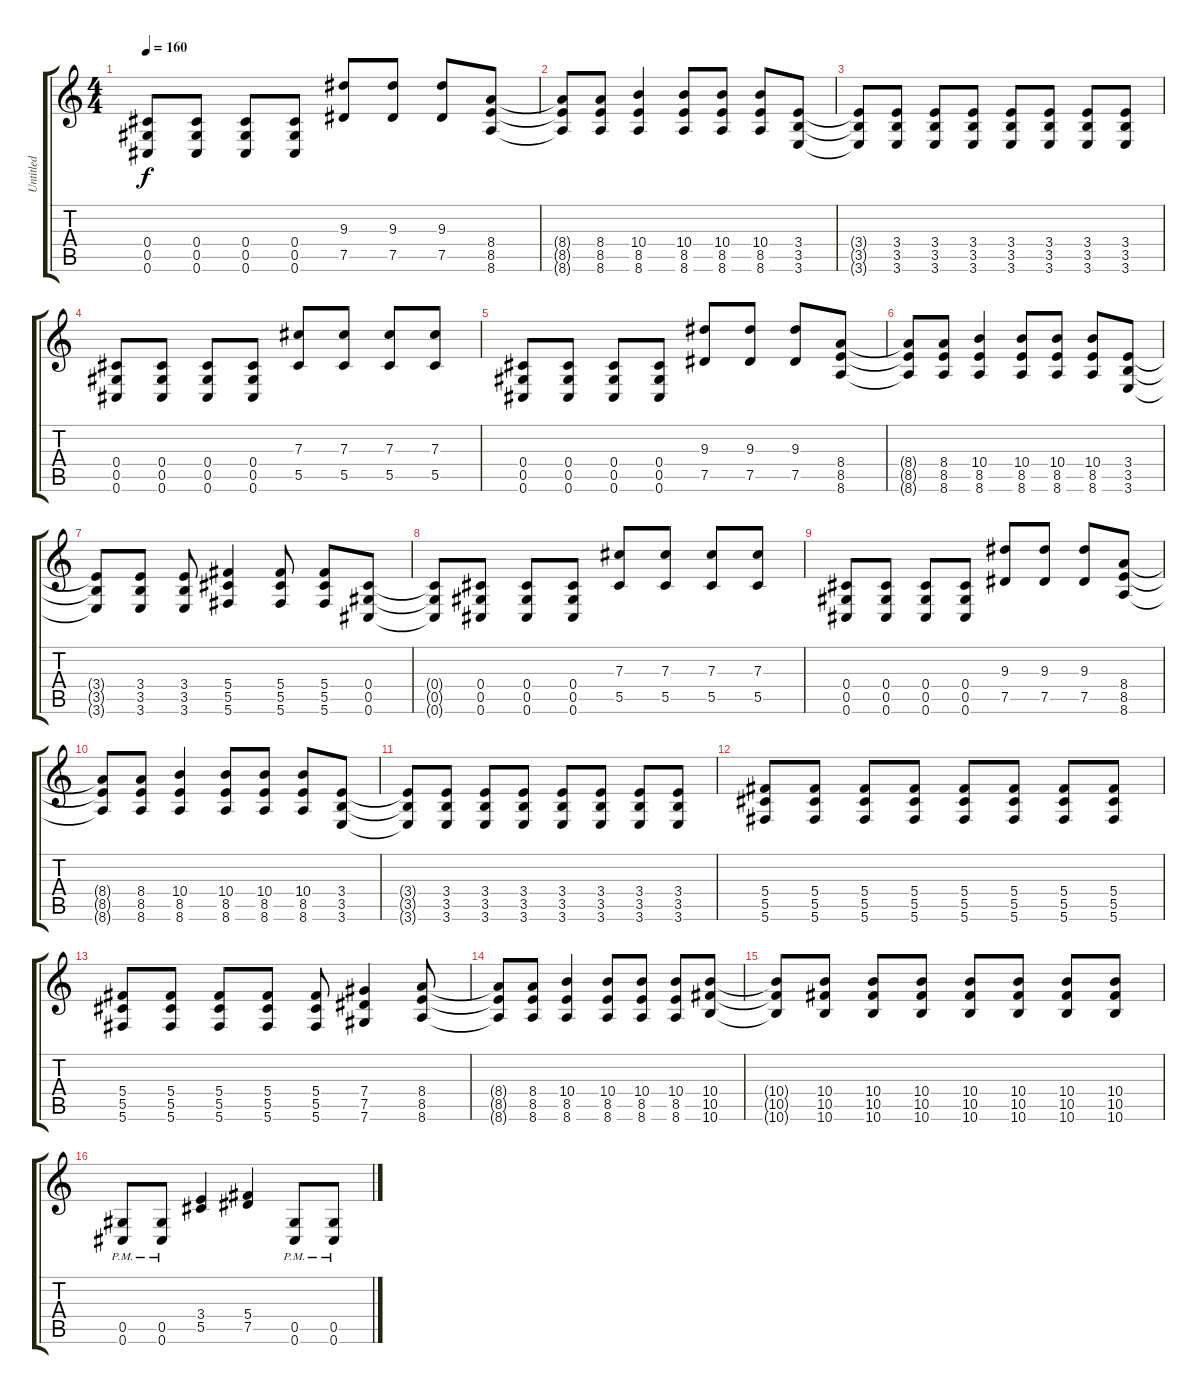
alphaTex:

\track ("Untitled" "Untitled") {instrument distortionguitar}
\staff {score tabs}
\tuning (Eb4 Bb3 Gb3 Db3 Ab2 Db2) {hide}
\ts (4 4)
\tempo 160
\clef g2
\ks c
(0.4 0.5 0.6).8{dy f} (0.4 0.5 0.6).8 (0.4 0.5 0.6).8 (0.4 0.5 0.6).8 (9.3 7.5).8 (9.3 7.5).8 (9.3 7.5).8 (8.4 8.5 8.6).8 |
(8.4{t} 8.5{t} 8.6{t}).8 (8.4 8.5 8.6).8 (10.4 8.5 8.6).4 (10.4 8.5 8.6).8 (10.4 8.5 8.6).8 (10.4 8.5 8.6).8 (3.4 3.5 3.6).8 |
(3.4{t} 3.5{t} 3.6{t}).8 (3.4 3.5 3.6).8 (3.4 3.5 3.6).8 (3.4 3.5 3.6).8 (3.4 3.5 3.6).8 (3.4 3.5 3.6).8 (3.4 3.5 3.6).8 (3.4 3.5 3.6).8 |
(0.4 0.5 0.6).8 (0.4 0.5 0.6).8 (0.4 0.5 0.6).8 (0.4 0.5 0.6).8 (7.3 5.5).8 (7.3 5.5).8 (7.3 5.5).8 (7.3 5.5).8 |
(0.4 0.5 0.6).8 (0.4 0.5 0.6).8 (0.4 0.5 0.6).8 (0.4 0.5 0.6).8 (9.3 7.5).8 (9.3 7.5).8 (9.3 7.5).8 (8.4 8.5 8.6).8 |
(8.4{t} 8.5{t} 8.6{t}).8 (8.4 8.5 8.6).8 (10.4 8.5 8.6).4 (10.4 8.5 8.6).8 (10.4 8.5 8.6).8 (10.4 8.5 8.6).8 (3.4 3.5 3.6).8 |
(3.4{t} 3.5{t} 3.6{t}).8 (3.4 3.5 3.6).8 (3.4 3.5 3.6).8 (5.4 5.5 5.6).4 (5.4 5.5 5.6).8 (5.4 5.5 5.6).8 (0.4 0.5 0.6).8 |
(0.4{t} 0.5{t} 0.6{t}).8 (0.4 0.5 0.6).8 (0.4 0.5 0.6).8 (0.4 0.5 0.6).8 (7.3 5.5).8 (7.3 5.5).8 (7.3 5.5).8 (7.3 5.5).8 |
(0.4 0.5 0.6).8 (0.4 0.5 0.6).8 (0.4 0.5 0.6).8 (0.4 0.5 0.6).8 (9.3 7.5).8 (9.3 7.5).8 (9.3 7.5).8 (8.4 8.5 8.6).8 |
(8.4{t} 8.5{t} 8.6{t}).8 (8.4 8.5 8.6).8 (10.4 8.5 8.6).4 (10.4 8.5 8.6).8 (10.4 8.5 8.6).8 (10.4 8.5 8.6).8 (3.4 3.5 3.6).8 |
(3.4{t} 3.5{t} 3.6{t}).8 (3.4 3.5 3.6).8 (3.4 3.5 3.6).8 (3.4 3.5 3.6).8 (3.4 3.5 3.6).8 (3.4 3.5 3.6).8 (3.4 3.5 3.6).8 (3.4 3.5 3.6).8 |
(5.4 5.5 5.6).8 (5.4 5.5 5.6).8 (5.4 5.5 5.6).8 (5.4 5.5 5.6).8 (5.4 5.5 5.6).8 (5.4 5.5 5.6).8 (5.4 5.5 5.6).8 (5.4 5.5 5.6).8 |
(5.4 5.5 5.6).8 (5.4 5.5 5.6).8 (5.4 5.5 5.6).8 (5.4 5.5 5.6).8 (5.4 5.5 5.6).8 (7.4 7.5 7.6).4 (8.4 8.5 8.6).8 |
(8.4{t} 8.5{t} 8.6{t}).8 (8.4 8.5 8.6).8 (10.4 8.5 8.6).4 (10.4 8.5 8.6).8 (10.4 8.5 8.6).8 (10.4 8.5 8.6).8 (10.4 10.5 10.6).8 |
(10.4{t} 10.5{t} 10.6{t}).8 (10.4 10.5 10.6).8 (10.4 10.5 10.6).8 (10.4 10.5 10.6).8 (10.4 10.5 10.6).8 (10.4 10.5 10.6).8 (10.4 10.5 10.6).8 (10.4 10.5 10.6).8 |
(0.5{pm} 0.6{pm}).8 (0.5{pm} 0.6{pm}).8 (3.4 5.5).4 (5.4 7.5).4 (0.5{pm} 0.6{pm}).8 (0.5{pm} 0.6{pm}).8
